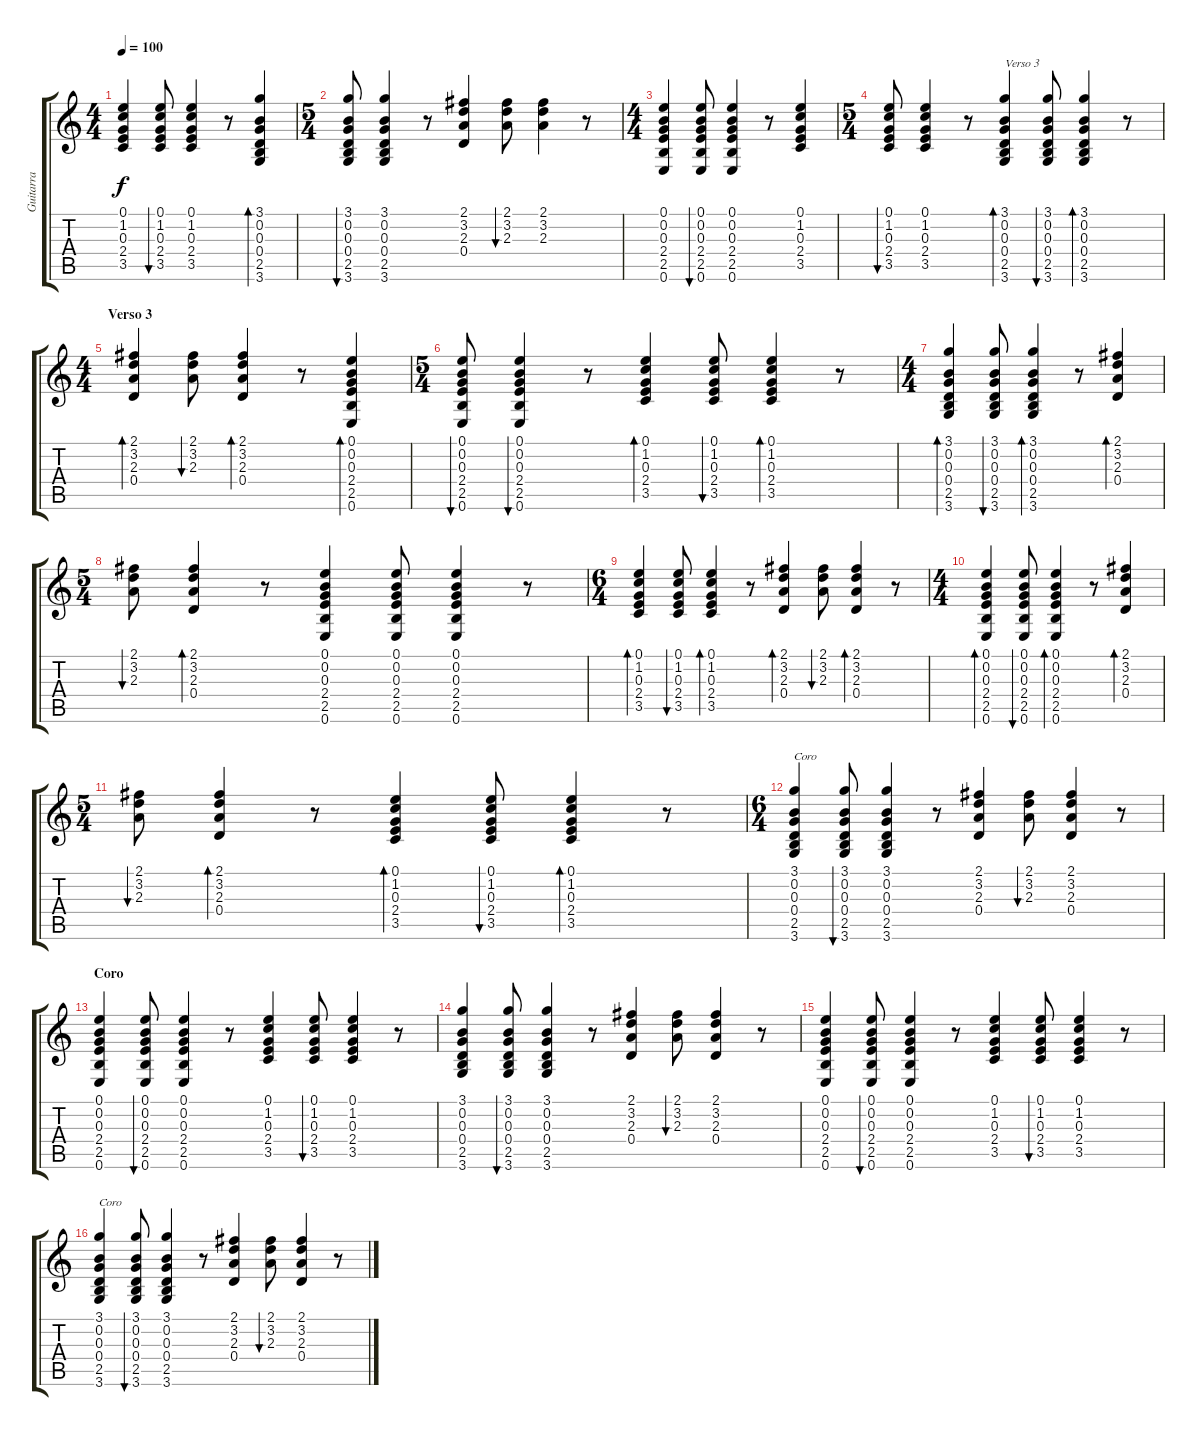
\track ("Guitarra" "Guitarra") {instrument acousticguitarsteel}
\staff {score tabs}
\tuning (E4 B3 G3 D3 A2 E2) {hide}
\ts (4 4)
\section ("" "")
\tempo 100
\clef g2
\ks c
(0.1 1.2 0.3 2.4 3.5).4{dy f} (0.1 1.2 0.3 2.4 3.5).8{bu 60} (0.1 1.2 0.3 2.4 3.5).4 r.8 (3.1 0.2 0.3 0.4 2.5 3.6).4{bd 120 instrument distortionguitar} |
\ts (5 4)
(3.1 0.2 0.3 0.4 2.5 3.6).8{bu 120} (3.1 0.2 0.3 0.4 2.5 3.6).4 r.8 (2.1 3.2 2.3 0.4).4 (2.1 3.2 2.3).8{bu 60} (2.1 3.2 2.3).4 r.8 |
\ts (4 4)
(0.1 0.2 0.3 2.4 2.5 0.6).4 (0.1 0.2 0.3 2.4 2.5 0.6).8{bu 60} (0.1 0.2 0.3 2.4 2.5 0.6).4 r.8 (0.1 1.2 0.3 2.4 3.5).4 |
\ts (5 4)
(0.1 1.2 0.3 2.4 3.5).8{bu 60} (0.1 1.2 0.3 2.4 3.5).4 r.8 (3.1 0.2 0.3 0.4 2.5 3.6).4{bd 120 txt "Verso 3" instrument acousticguitarsteel} (3.1 0.2 0.3 0.4 2.5 3.6).8{bu 60} (3.1 0.2 0.3 0.4 2.5 3.6).4{bd 120} r.8 |
\ts (4 4)
\section ("" "Verso 3")
(2.1 3.2 2.3 0.4).4{bd 120} (2.1 3.2 2.3).8{bu 60} (2.1 3.2 2.3 0.4).4{bd 120} r.8 (0.1 0.2 0.3 2.4 2.5 0.6).4{bd 120} |
\ts (5 4)
(0.1 0.2 0.3 2.4 2.5 0.6).8{bu 60} (0.1 0.2 0.3 2.4 2.5 0.6).4{bu 120} r.8 (0.1 1.2 0.3 2.4 3.5).4{bd 120} (0.1 1.2 0.3 2.4 3.5).8{bu 60} (0.1 1.2 0.3 2.4 3.5).4{bd 120} r.8 |
\ts (4 4)
(3.1 0.2 0.3 0.4 2.5 3.6).4{bd 120} (3.1 0.2 0.3 0.4 2.5 3.6).8{bu 60} (3.1 0.2 0.3 0.4 2.5 3.6).4{bd 120} r.8 (2.1 3.2 2.3 0.4).4{bd 120} |
\ts (5 4)
(2.1 3.2 2.3).8{bu 60} (2.1 3.2 2.3 0.4).4{bd 120} r.8 (0.1 0.2 0.3 2.4 2.5 0.6).4 (0.1 0.2 0.3 2.4 2.5 0.6).8 (0.1 0.2 0.3 2.4 2.5 0.6).4 r.8 |
\ts (6 4)
(0.1 1.2 0.3 2.4 3.5).4{bd 120} (0.1 1.2 0.3 2.4 3.5).8{bu 60} (0.1 1.2 0.3 2.4 3.5).4{bd 120} r.8 (2.1 3.2 2.3 0.4).4{bd 120} (2.1 3.2 2.3).8{bu 60} (2.1 3.2 2.3 0.4).4{bd 120} r.8 |
\ts (4 4)
(0.1 0.2 0.3 2.4 2.5 0.6).4{bd 120} (0.1 0.2 0.3 2.4 2.5 0.6).8{bu 60} (0.1 0.2 0.3 2.4 2.5 0.6).4{bd 120} r.8 (2.1 3.2 2.3 0.4).4{bd 120} |
\ts (5 4)
(2.1 3.2 2.3).8{bu 60} (2.1 3.2 2.3 0.4).4{bd 120} r.8 (0.1 1.2 0.3 2.4 3.5).4{bd 120} (0.1 1.2 0.3 2.4 3.5).8{bu 60} (0.1 1.2 0.3 2.4 3.5).4{bd 120} r.8 |
\ts (6 4)
(3.1 0.2 0.3 0.4 2.5 3.6).4{txt "Coro" instrument distortionguitar} (3.1 0.2 0.3 0.4 2.5 3.6).8{bu 60} (3.1 0.2 0.3 0.4 2.5 3.6).4 r.8 (2.1 3.2 2.3 0.4).4 (2.1 3.2 2.3).8{bu 60} (2.1 3.2 2.3 0.4).4 r.8 |
\section ("" "Coro")
(0.1 0.2 0.3 2.4 2.5 0.6).4 (0.1 0.2 0.3 2.4 2.5 0.6).8{bu 60} (0.1 0.2 0.3 2.4 2.5 0.6).4 r.8 (0.1 1.2 0.3 2.4 3.5).4 (0.1 1.2 0.3 2.4 3.5).8{bu 60} (0.1 1.2 0.3 2.4 3.5).4 r.8 |
(3.1 0.2 0.3 0.4 2.5 3.6).4{instrument distortionguitar} (3.1 0.2 0.3 0.4 2.5 3.6).8{bu 60} (3.1 0.2 0.3 0.4 2.5 3.6).4 r.8 (2.1 3.2 2.3 0.4).4 (2.1 3.2 2.3).8{bu 60} (2.1 3.2 2.3 0.4).4 r.8 |
(0.1 0.2 0.3 2.4 2.5 0.6).4 (0.1 0.2 0.3 2.4 2.5 0.6).8{bu 60} (0.1 0.2 0.3 2.4 2.5 0.6).4 r.8 (0.1 1.2 0.3 2.4 3.5).4 (0.1 1.2 0.3 2.4 3.5).8{bu 60} (0.1 1.2 0.3 2.4 3.5).4 r.8 |
(3.1 0.2 0.3 0.4 2.5 3.6).4{txt "Coro" instrument distortionguitar} (3.1 0.2 0.3 0.4 2.5 3.6).8{bu 60} (3.1 0.2 0.3 0.4 2.5 3.6).4 r.8 (2.1 3.2 2.3 0.4).4 (2.1 3.2 2.3).8{bu 60} (2.1 3.2 2.3 0.4).4 r.8
